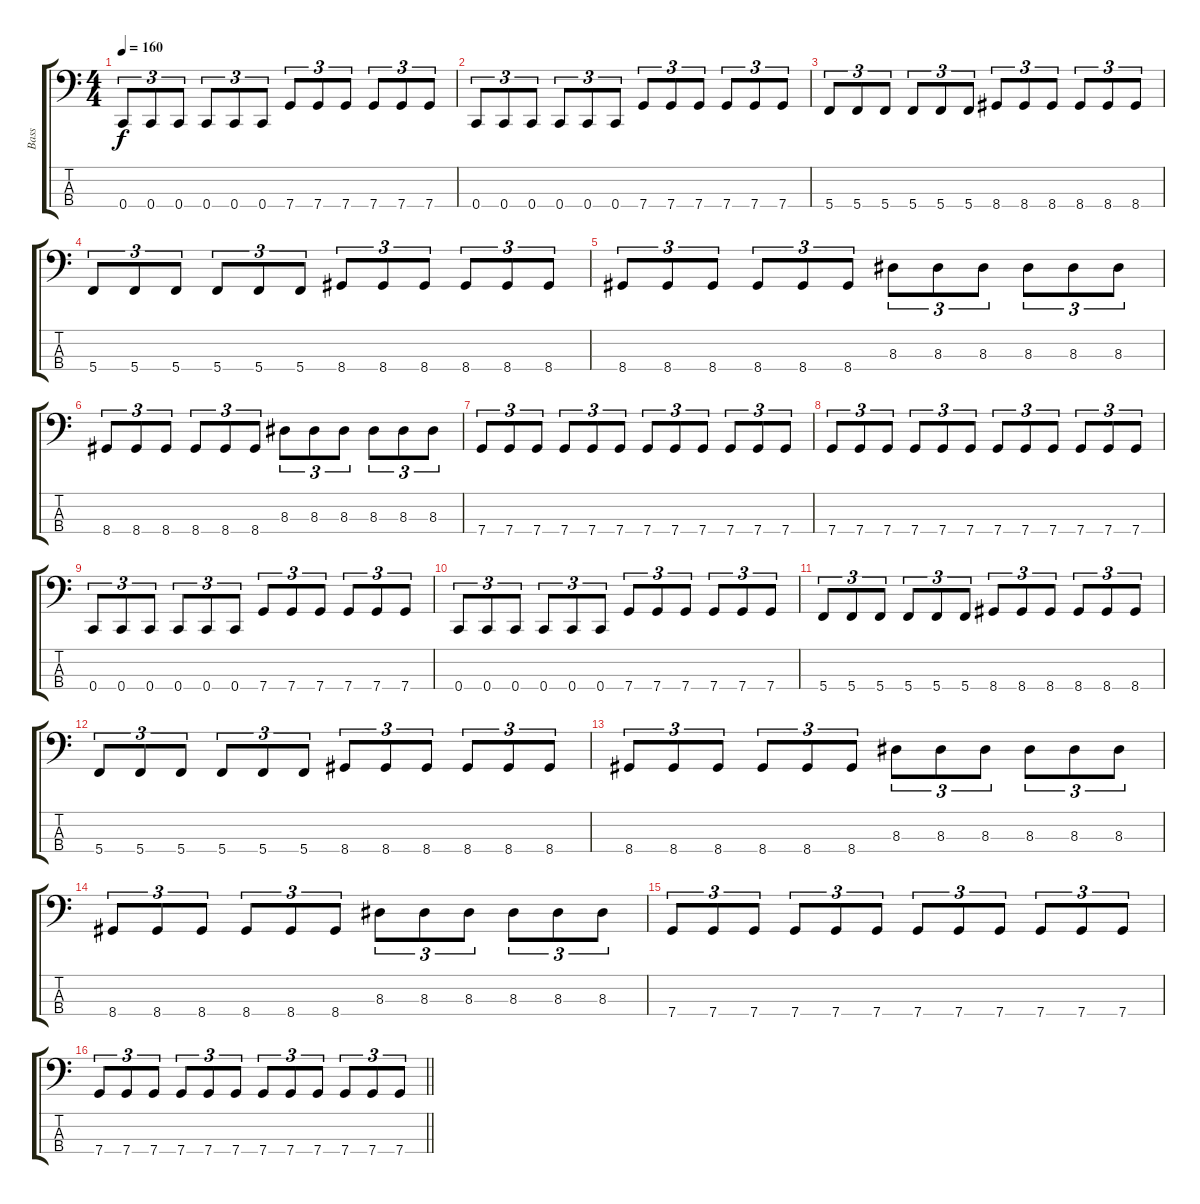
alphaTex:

\track ("Bass" "Bass") {instrument electricbasspick}
\staff {score tabs}
\tuning (F2 C2 G1 C1) {hide}
\ts (4 4)
\tempo 160
\clef f4
\ks c
0.4.8{tu (3 2) dy f instrument electricbasspick} 0.4.8{tu (3 2)} 0.4.8{tu (3 2)} 0.4.8{tu (3 2)} 0.4.8{tu (3 2)} 0.4.8{tu (3 2)} 7.4.8{tu (3 2)} 7.4.8{tu (3 2)} 7.4.8{tu (3 2)} 7.4.8{tu (3 2)} 7.4.8{tu (3 2)} 7.4.8{tu (3 2)} |
0.4.8{tu (3 2)} 0.4.8{tu (3 2)} 0.4.8{tu (3 2)} 0.4.8{tu (3 2)} 0.4.8{tu (3 2)} 0.4.8{tu (3 2)} 7.4.8{tu (3 2)} 7.4.8{tu (3 2)} 7.4.8{tu (3 2)} 7.4.8{tu (3 2)} 7.4.8{tu (3 2)} 7.4.8{tu (3 2)} |
5.4.8{tu (3 2)} 5.4.8{tu (3 2)} 5.4.8{tu (3 2)} 5.4.8{tu (3 2)} 5.4.8{tu (3 2)} 5.4.8{tu (3 2)} 8.4.8{tu (3 2)} 8.4.8{tu (3 2)} 8.4.8{tu (3 2)} 8.4.8{tu (3 2)} 8.4.8{tu (3 2)} 8.4.8{tu (3 2)} |
5.4.8{tu (3 2)} 5.4.8{tu (3 2)} 5.4.8{tu (3 2)} 5.4.8{tu (3 2)} 5.4.8{tu (3 2)} 5.4.8{tu (3 2)} 8.4.8{tu (3 2)} 8.4.8{tu (3 2)} 8.4.8{tu (3 2)} 8.4.8{tu (3 2)} 8.4.8{tu (3 2)} 8.4.8{tu (3 2)} |
8.4.8{tu (3 2)} 8.4.8{tu (3 2)} 8.4.8{tu (3 2)} 8.4.8{tu (3 2)} 8.4.8{tu (3 2)} 8.4.8{tu (3 2)} 8.3.8{tu (3 2)} 8.3.8{tu (3 2)} 8.3.8{tu (3 2)} 8.3.8{tu (3 2)} 8.3.8{tu (3 2)} 8.3.8{tu (3 2)} |
8.4.8{tu (3 2)} 8.4.8{tu (3 2)} 8.4.8{tu (3 2)} 8.4.8{tu (3 2)} 8.4.8{tu (3 2)} 8.4.8{tu (3 2)} 8.3.8{tu (3 2)} 8.3.8{tu (3 2)} 8.3.8{tu (3 2)} 8.3.8{tu (3 2)} 8.3.8{tu (3 2)} 8.3.8{tu (3 2)} |
7.4.8{tu (3 2)} 7.4.8{tu (3 2)} 7.4.8{tu (3 2)} 7.4.8{tu (3 2)} 7.4.8{tu (3 2)} 7.4.8{tu (3 2)} 7.4.8{tu (3 2)} 7.4.8{tu (3 2)} 7.4.8{tu (3 2)} 7.4.8{tu (3 2)} 7.4.8{tu (3 2)} 7.4.8{tu (3 2)} |
7.4.8{tu (3 2)} 7.4.8{tu (3 2)} 7.4.8{tu (3 2)} 7.4.8{tu (3 2)} 7.4.8{tu (3 2)} 7.4.8{tu (3 2)} 7.4.8{tu (3 2)} 7.4.8{tu (3 2)} 7.4.8{tu (3 2)} 7.4.8{tu (3 2)} 7.4.8{tu (3 2)} 7.4.8{tu (3 2)} |
0.4.8{tu (3 2)} 0.4.8{tu (3 2)} 0.4.8{tu (3 2)} 0.4.8{tu (3 2)} 0.4.8{tu (3 2)} 0.4.8{tu (3 2)} 7.4.8{tu (3 2)} 7.4.8{tu (3 2)} 7.4.8{tu (3 2)} 7.4.8{tu (3 2)} 7.4.8{tu (3 2)} 7.4.8{tu (3 2)} |
0.4.8{tu (3 2)} 0.4.8{tu (3 2)} 0.4.8{tu (3 2)} 0.4.8{tu (3 2)} 0.4.8{tu (3 2)} 0.4.8{tu (3 2)} 7.4.8{tu (3 2)} 7.4.8{tu (3 2)} 7.4.8{tu (3 2)} 7.4.8{tu (3 2)} 7.4.8{tu (3 2)} 7.4.8{tu (3 2)} |
5.4.8{tu (3 2)} 5.4.8{tu (3 2)} 5.4.8{tu (3 2)} 5.4.8{tu (3 2)} 5.4.8{tu (3 2)} 5.4.8{tu (3 2)} 8.4.8{tu (3 2)} 8.4.8{tu (3 2)} 8.4.8{tu (3 2)} 8.4.8{tu (3 2)} 8.4.8{tu (3 2)} 8.4.8{tu (3 2)} |
5.4.8{tu (3 2)} 5.4.8{tu (3 2)} 5.4.8{tu (3 2)} 5.4.8{tu (3 2)} 5.4.8{tu (3 2)} 5.4.8{tu (3 2)} 8.4.8{tu (3 2)} 8.4.8{tu (3 2)} 8.4.8{tu (3 2)} 8.4.8{tu (3 2)} 8.4.8{tu (3 2)} 8.4.8{tu (3 2)} |
8.4.8{tu (3 2)} 8.4.8{tu (3 2)} 8.4.8{tu (3 2)} 8.4.8{tu (3 2)} 8.4.8{tu (3 2)} 8.4.8{tu (3 2)} 8.3.8{tu (3 2)} 8.3.8{tu (3 2)} 8.3.8{tu (3 2)} 8.3.8{tu (3 2)} 8.3.8{tu (3 2)} 8.3.8{tu (3 2)} |
8.4.8{tu (3 2)} 8.4.8{tu (3 2)} 8.4.8{tu (3 2)} 8.4.8{tu (3 2)} 8.4.8{tu (3 2)} 8.4.8{tu (3 2)} 8.3.8{tu (3 2)} 8.3.8{tu (3 2)} 8.3.8{tu (3 2)} 8.3.8{tu (3 2)} 8.3.8{tu (3 2)} 8.3.8{tu (3 2)} |
7.4.8{tu (3 2)} 7.4.8{tu (3 2)} 7.4.8{tu (3 2)} 7.4.8{tu (3 2)} 7.4.8{tu (3 2)} 7.4.8{tu (3 2)} 7.4.8{tu (3 2)} 7.4.8{tu (3 2)} 7.4.8{tu (3 2)} 7.4.8{tu (3 2)} 7.4.8{tu (3 2)} 7.4.8{tu (3 2)} |
\barLineRight lightlight
7.4.8{tu (3 2)} 7.4.8{tu (3 2)} 7.4.8{tu (3 2)} 7.4.8{tu (3 2)} 7.4.8{tu (3 2)} 7.4.8{tu (3 2)} 7.4.8{tu (3 2)} 7.4.8{tu (3 2)} 7.4.8{tu (3 2)} 7.4.8{tu (3 2)} 7.4.8{tu (3 2)} 7.4.8{tu (3 2)}
